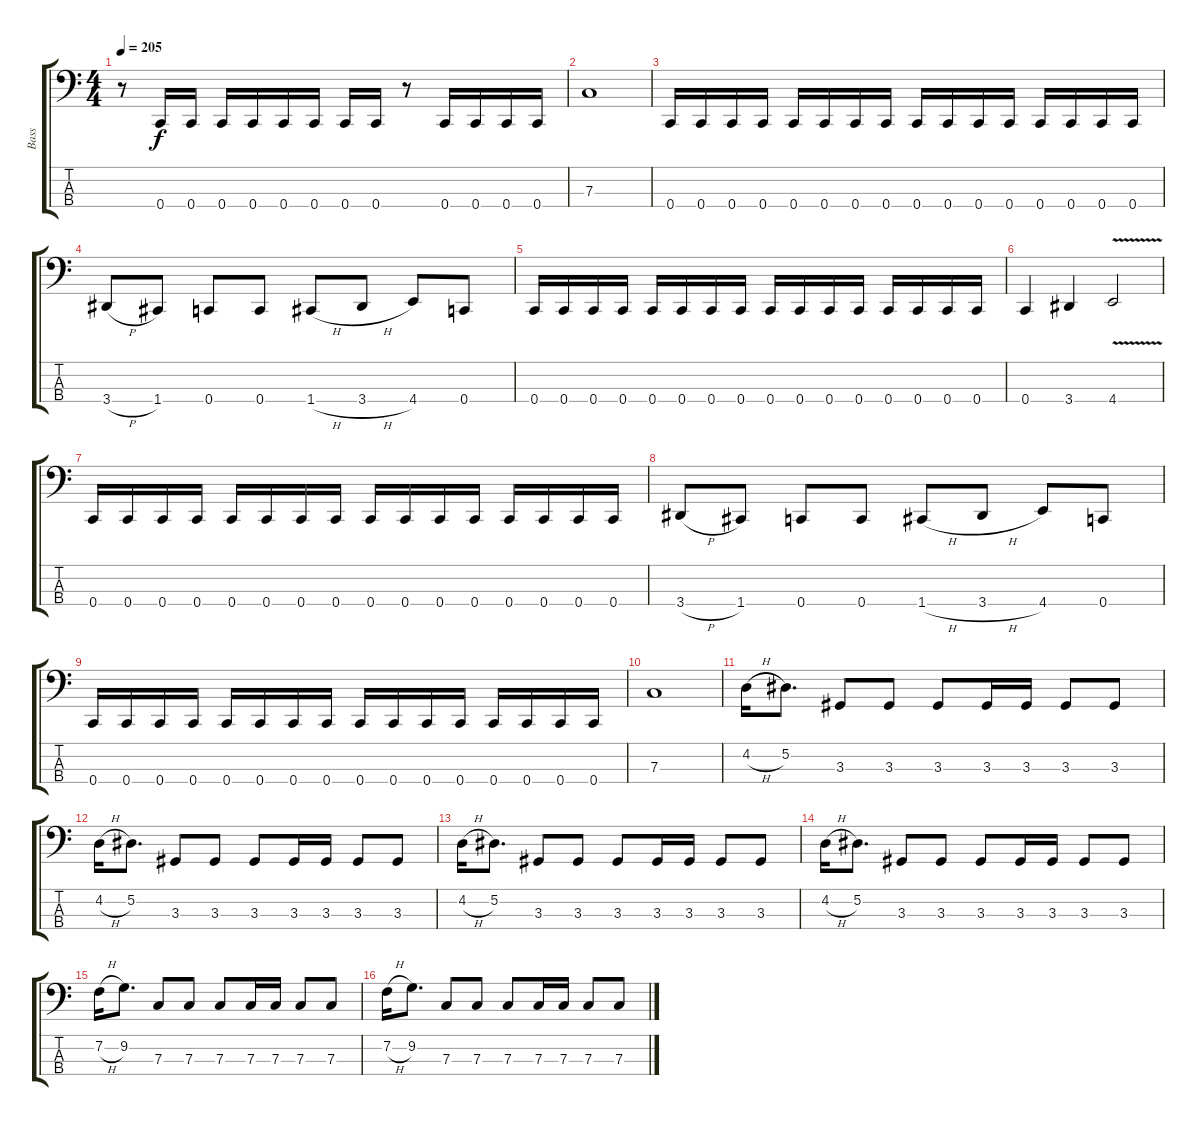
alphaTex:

\track ("Bass" "Bass") {instrument electricbasspick}
\staff {score tabs}
\tuning (Eb2 Bb1 F1 C1) {hide}
\ts (4 4)
\tempo 205
\clef f4
\ks c
r.8{dy f} 0.4.16 0.4.16 0.4.16 0.4.16 0.4.16 0.4.16 0.4.16 0.4.16 r.8 0.4.16 0.4.16 0.4.16 0.4.16 |
7.3.1 |
0.4.16 0.4.16 0.4.16 0.4.16 0.4.16 0.4.16 0.4.16 0.4.16 0.4.16 0.4.16 0.4.16 0.4.16 0.4.16 0.4.16 0.4.16 0.4.16 |
3.4{h}.8 1.4.8 0.4.8 0.4.8 1.4{h}.8 3.4{h}.8 4.4.8 0.4.8 |
0.4.16 0.4.16 0.4.16 0.4.16 0.4.16 0.4.16 0.4.16 0.4.16 0.4.16 0.4.16 0.4.16 0.4.16 0.4.16 0.4.16 0.4.16 0.4.16 |
0.4.4 3.4.4 4.4{v}.2 |
0.4.16 0.4.16 0.4.16 0.4.16 0.4.16 0.4.16 0.4.16 0.4.16 0.4.16 0.4.16 0.4.16 0.4.16 0.4.16 0.4.16 0.4.16 0.4.16 |
3.4{h}.8 1.4.8 0.4.8 0.4.8 1.4{h}.8 3.4{h}.8 4.4.8 0.4.8 |
0.4.16 0.4.16 0.4.16 0.4.16 0.4.16 0.4.16 0.4.16 0.4.16 0.4.16 0.4.16 0.4.16 0.4.16 0.4.16 0.4.16 0.4.16 0.4.16 |
7.3.1 |
4.2{h}.16 5.2.8{d} 3.3.8 3.3.8 3.3.8 3.3.16 3.3.16 3.3.8 3.3.8 |
4.2{h}.16 5.2.8{d} 3.3.8 3.3.8 3.3.8 3.3.16 3.3.16 3.3.8 3.3.8 |
4.2{h}.16 5.2.8{d} 3.3.8 3.3.8 3.3.8 3.3.16 3.3.16 3.3.8 3.3.8 |
4.2{h}.16 5.2.8{d} 3.3.8 3.3.8 3.3.8 3.3.16 3.3.16 3.3.8 3.3.8 |
7.2{h}.16 9.2.8{d} 7.3.8 7.3.8 7.3.8 7.3.16 7.3.16 7.3.8 7.3.8 |
7.2{h}.16 9.2.8{d} 7.3.8 7.3.8 7.3.8 7.3.16 7.3.16 7.3.8 7.3.8
